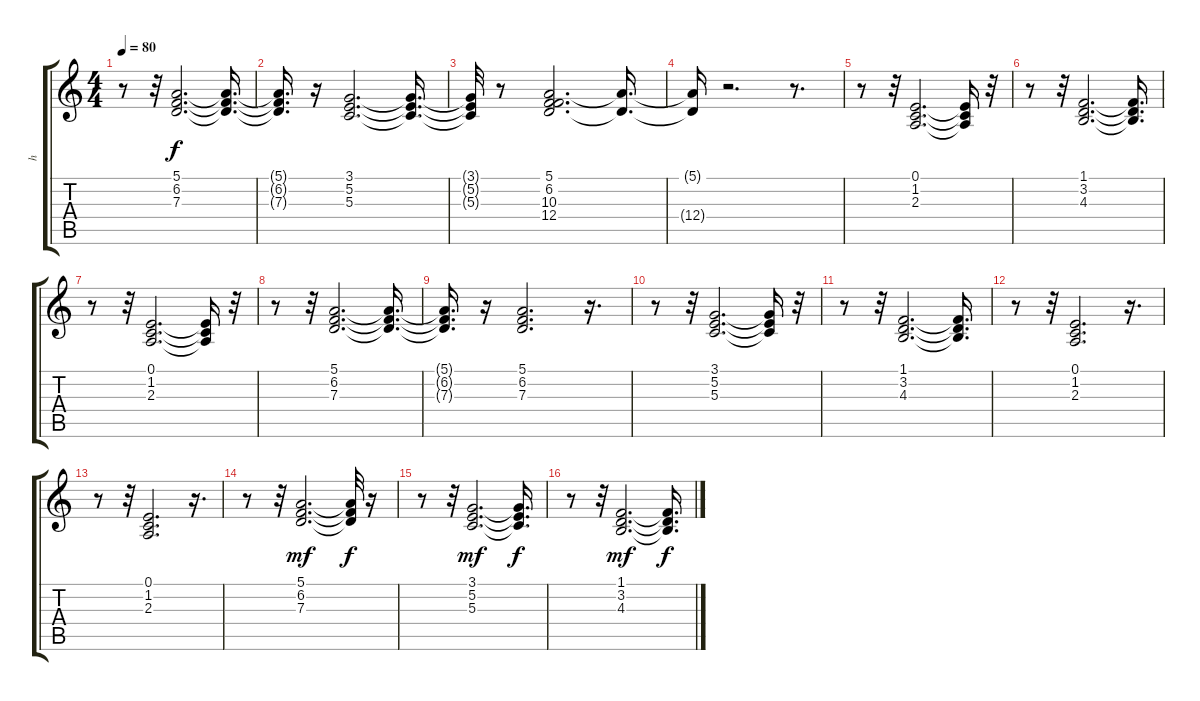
\track ("h       " "h       ") {instrument pad6metallic}
\staff {score tabs}
\tuning (E4 B3 G3 D3 A2 E2) {hide}
\ts (4 4)
\tempo 80
\clef g2
\ks c
r.8{dy f} r.32 (5.1 6.2 7.3).2{d} (5.1{t} 6.2{t} 7.3{t}).16{d} |
(5.1{t} 6.2{t} 7.3{t}).16{d} r.16 (3.1 5.2 5.3).2{d} (3.1{t} 5.2{t} 5.3{t}).16{d} |
(3.1{t} 5.2{t} 5.3{t}).32 r.8 (5.1 6.2 10.3 12.4).2{d} (5.1{t} 12.4{t}).16{d} |
(5.1{t} 12.4{t}).16 r.2{d} r.8{d} |
r.8 r.32 (0.1 1.2 2.3).2{d} (0.1{t} 1.2{t} 2.3{t}).16 r.32 |
r.8 r.32 (1.1 3.2 4.3).2{d} (1.1{t} 3.2{t} 4.3{t}).16{d} |
r.8 r.32 (0.1 1.2 2.3).2{d} (0.1{t} 1.2{t} 2.3{t}).16 r.32 |
r.8 r.32 (5.1 6.2 7.3).2{d} (5.1{t} 6.2{t} 7.3{t}).16{d} |
(5.1{t} 6.2{t} 7.3{t}).16{d} r.16 (5.1 6.2 7.3).2{d} r.16{d} |
r.8 r.32 (3.1 5.2 5.3).2{d} (3.1{t} 5.2{t} 5.3{t}).16 r.32 |
r.8 r.32 (1.1 3.2 4.3).2{d} (1.1{t} 3.2{t} 4.3{t}).16{d} |
r.8 r.32 (0.1 1.2 2.3).2{d} r.16{d} |
r.8 r.32 (0.1 1.2 2.3).2{d} r.16{d} |
r.8 r.32 (5.1 6.2 7.3).2{d dy mf} (5.1{t} 6.2{t} 7.3{t}).32{dy f} r.16 |
r.8 r.32 (3.1 5.2 5.3).2{d dy mf} (3.1{t} 5.2{t} 5.3{t}).16{d dy f} |
r.8 r.32 (1.1 3.2 4.3).2{d dy mf} (1.1{t} 3.2{t} 4.3{t}).16{d dy f}
